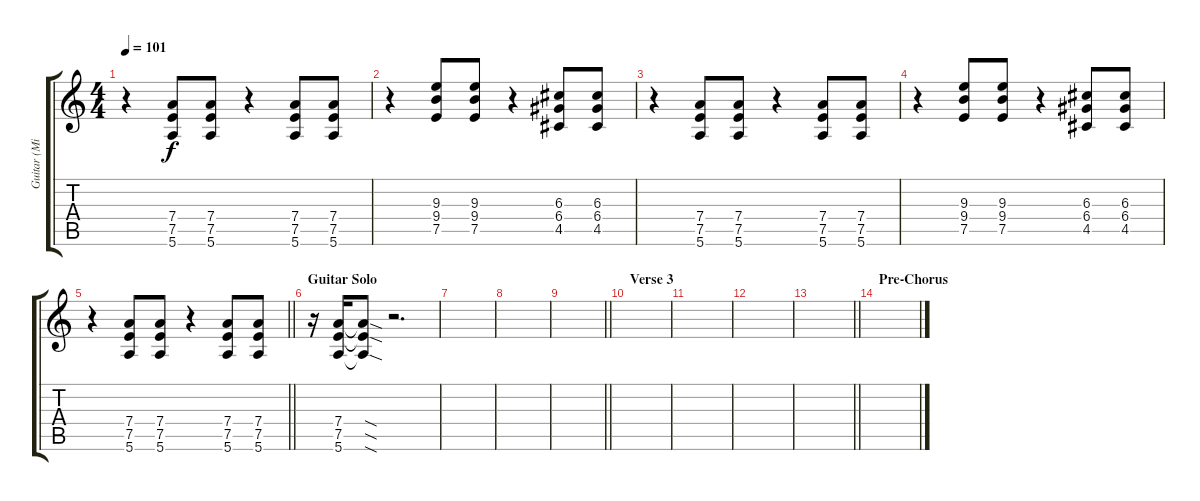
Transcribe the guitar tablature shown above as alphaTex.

\track ("Guitar (Mike)" "Guitar (Mi") {instrument distortionguitar}
\staff {score tabs}
\tuning (E4 B3 G3 D3 A2 E2) {hide}
\ts (4 4)
\tempo 101
\clef g2
\ks c
r.4{dy f} (7.4 7.5 5.6).8 (7.4 7.5 5.6).8 r.4 (7.4 7.5 5.6).8 (7.4 7.5 5.6).8 |
r.4 (9.3 9.4 7.5).8 (9.3 9.4 7.5).8 r.4 (6.3 6.4 4.5).8 (6.3 6.4 4.5).8 |
r.4 (7.4 7.5 5.6).8 (7.4 7.5 5.6).8 r.4 (7.4 7.5 5.6).8 (7.4 7.5 5.6).8 |
r.4 (9.3 9.4 7.5).8 (9.3 9.4 7.5).8 r.4 (6.3 6.4 4.5).8 (6.3 6.4 4.5).8 |
\barLineRight lightlight
r.4 (7.4 7.5 5.6).8 (7.4 7.5 5.6).8 r.4 (7.4 7.5 5.6).8 (7.4 7.5 5.6).8 |
\section ("" "Guitar Solo")
r.16 (7.4 7.5 5.6).16 (7.4{sod t} 7.5{sod t} 5.6{sod t}).8 r.2{d} |
|
|
\barLineRight lightlight
|
\section ("" "Verse 3")
|
|
|
\barLineRight lightlight
|
\section ("" "Pre-Chorus")
